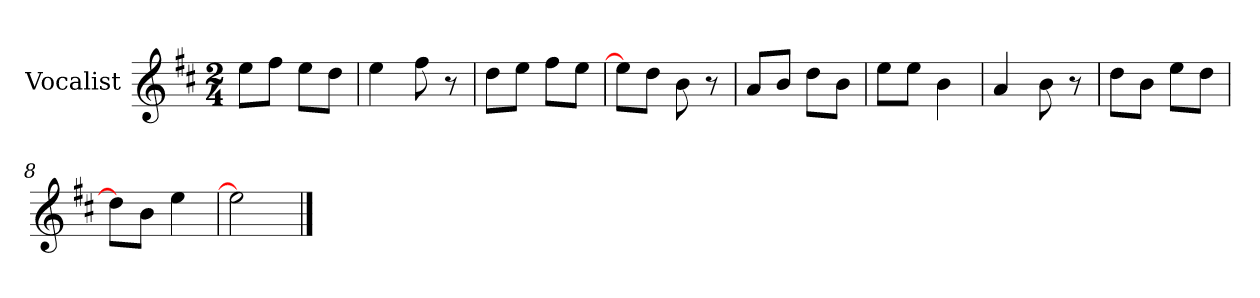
**kern
*part1
*staff1
*I"Vocalist
*k[f#c#]
*D:
*M2/4
=
8eeL
8ff#J
8eeL
8ddJ
=1
4ee
8ff#
8r
=2
8ddL
8eeJ
8ff#L
8eeJ
=3
8eeL]
8ddJ
8b
8r
=4
8aL
8bJ
8ddL
8bJ
=5
8eeL
8eeJ
4b
=6
4a
8b
8r
=7
8ddL
8bJ
8eeL
8ddJ
=8
8ddL]
8bJ
4ee
=9
2ee]
==
*-
